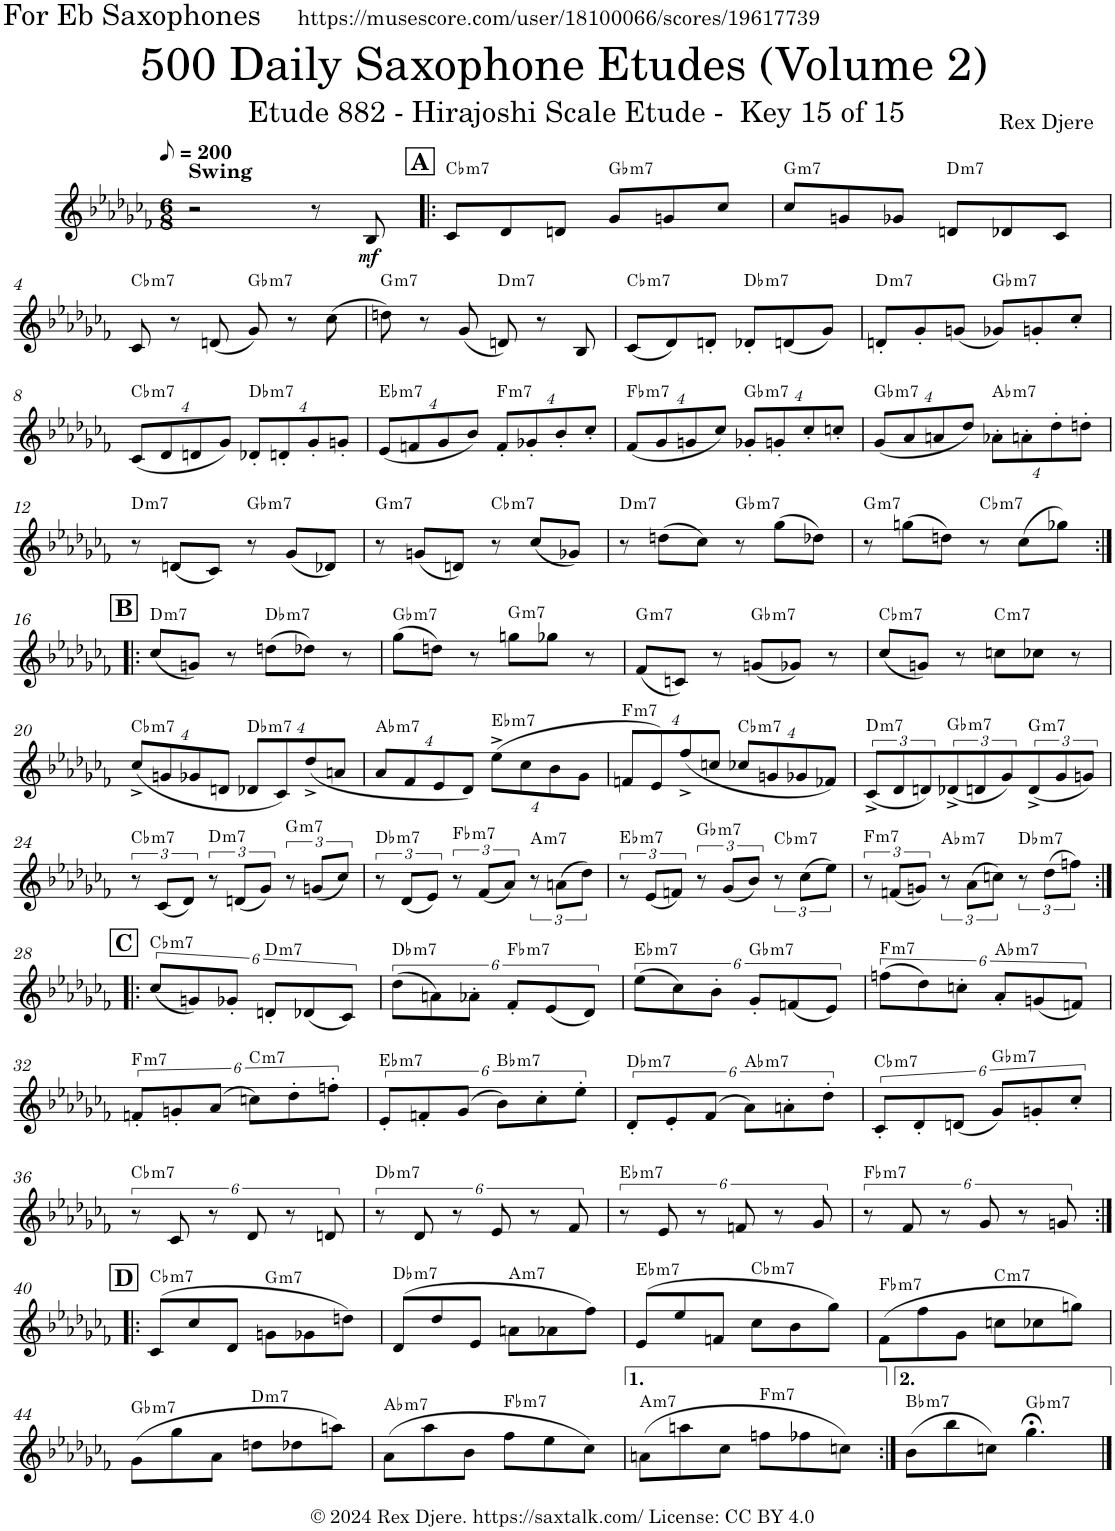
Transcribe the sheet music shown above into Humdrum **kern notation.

**kern	**dynam	**harte
*part1	*part1	*part1
*staff1	*staff1	*
*I"Alto Saxophone	*	*
*I'A. Sax.	*	*
*clefG2	*	*
*Trd5c9	*	*
*k[b-e-a-d-g-c-f-]	*	*
*M6/8	*	*
*MM100	*	*
=1	=1	=1
!LO:TX:a:B:t=Swing	!	!
2r	.	.
8r	.	.
!	!LO:DY:b	!
8B-/	mf	.
!!LO:REH:place=s1:a:B:cj:fs=14:t=A
=2!|:	=2!|:	=2!|:
!	!	!LO:H:kt=m7
8c-/L	.	Cb:min7
8d-/	.	.
8dn/J	.	.
!	!	!LO:H:kt=m7
8g-/L	.	Gb:min7
8gn/	.	.
8cc-/J	.	.
=3	=3	=3
!	!	!LO:H:kt=m7
8cc-/L	.	G:min7
8gn/	.	.
8g-X/J	.	.
!	!	!LO:H:kt=m7
8dn/L	.	D:min7
8d-X/	.	.
8c-/J	.	.
!!LO:LB:g=z
=4	=4	=4
!	!	!LO:H:kt=m7
8c-/	.	Cb:min7
8r	.	.
(8dn/	.	.
!	!	!LO:H:kt=m7
8g-/)	.	Gb:min7
8r	.	.
(8cc-\	.	.
=5	=5	=5
!	!	!LO:H:kt=m7
8ddn\)	.	G:min7
8r	.	.
(8g-/	.	.
!	!	!LO:H:kt=m7
8dn/)	.	D:min7
8r	.	.
8B-/	.	.
=6	=6	=6
!	!	!LO:H:kt=m7
(8c-/L	.	Cb:min7
8d-/)	.	.
8dn'/J	.	.
!	!	!LO:H:kt=m7
8d-X'/L	.	Db:min7
(8dn/	.	.
8g-/J)	.	.
=7	=7	=7
!	!	!LO:H:kt=m7
8dn'/L	.	D:min7
8g-'/	.	.
(8gn/J	.	.
!	!	!LO:H:kt=m7
8g-X/L)	.	Gb:min7
8gn'/	.	.
8cc-'/J	.	.
!!LO:LB:g=z
=8	=8	=8
*Xbrackettup	*	*
!	!	!LO:H:kt=m7
(32%3c-/L	.	Cb:min7
32%3d-/	.	.
32%3dn/	.	.
32%3g-/J)	.	.
!	!	!LO:H:kt=m7
32%3d-X'/L	.	Db:min7
32%3dn'/	.	.
32%3g-'/	.	.
32%3gn'/J	.	.
=9	=9	=9
!	!	!LO:H:kt=m7
(32%3e-/L	.	Eb:min7
32%3fn/	.	.
32%3g-/	.	.
32%3b-/J)	.	.
!	!	!LO:H:kt=m7
32%3f'/L	.	F:min7
32%3g-X'/	.	.
32%3b-'/	.	.
32%3cc-'/J	.	.
=10	=10	=10
!	!	!LO:H:kt=m7
(32%3f-/L	.	Fb:min7
32%3g-/	.	.
32%3gn/	.	.
32%3cc-/J)	.	.
!	!	!LO:H:kt=m7
32%3g-X'/L	.	Gb:min7
32%3gn'/	.	.
32%3cc-'/	.	.
32%3ccn'/J	.	.
=11	=11	=11
!	!	!LO:H:kt=m7
(32%3g-/L	.	Gb:min7
32%3a-/	.	.
32%3an/	.	.
32%3dd-/J)	.	.
!	!	!LO:H:kt=m7
32%3a-X'\L	.	Ab:min7
32%3an'\	.	.
32%3dd-'\	.	.
32%3ddn'\J	.	.
!!LO:LB:g=z
=12	=12	=12
!	!	!LO:H:kt=m7
8r	.	D:min7
(8dn/L	.	.
8c-/J)	.	.
!	!	!LO:H:kt=m7
8r	.	Gb:min7
(8g-/L	.	.
8d-X/J)	.	.
=13	=13	=13
!	!	!LO:H:kt=m7
8r	.	G:min7
(8gn/L	.	.
8dn/J)	.	.
!	!	!LO:H:kt=m7
8r	.	Cb:min7
(8cc-/L	.	.
8g-X/J)	.	.
=14	=14	=14
!	!	!LO:H:kt=m7
8r	.	D:min7
(8ddn\L	.	.
8cc-\J)	.	.
!	!	!LO:H:kt=m7
8r	.	Gb:min7
(8gg-\L	.	.
8dd-X\J)	.	.
=15	=15	=15
!	!	!LO:H:kt=m7
8r	.	G:min7
(8ggn\L	.	.
8ddn\J)	.	.
!	!	!LO:H:kt=m7
8r	.	Cb:min7
(8cc-\L	.	.
8gg-X\J)	.	.
!!LO:LB:g=z
!!LO:REH:place=s1:a:B:cj:fs=14:t=B
=16:|!|:	=16:|!|:	=16:|!|:
!	!	!LO:H:kt=m7
(8cc-/L	.	D:min7
8gn/J)	.	.
8r	.	.
!	!	!LO:H:kt=m7
(8ddn\L	.	Db:min7
8dd-X\J)	.	.
8r	.	.
=17	=17	=17
!	!	!LO:H:kt=m7
(8gg-\L	.	Gb:min7
8ddn\J)	.	.
8r	.	.
!	!	!LO:H:kt=m7
8ggn\L	.	G:min7
8gg-X\J	.	.
8r	.	.
=18	=18	=18
!	!	!LO:H:kt=m7
(8f-/L	.	G:min7
8cn/J)	.	.
8r	.	.
!	!	!LO:H:kt=m7
(8gn/L	.	Gb:min7
8g-X/J)	.	.
8r	.	.
=19	=19	=19
!	!	!LO:H:kt=m7
(8cc-/L	.	Cb:min7
8gn/J)	.	.
8r	.	.
!	!	!LO:H:kt=m7
8ccn\L	.	C:min7
8cc-X\J	.	.
8r	.	.
!!LO:LB:g=z
=20	=20	=20
!	!	!LO:H:kt=m7
(32%3cc-^/L	.	Cb:min7
32%3gn/	.	.
32%3g-X/	.	.
32%3dn/J	.	.
!	!	!LO:H:kt=m7
32%3d-X/L	.	Db:min7
32%3c-/)	.	.
(32%3dd-^/	.	.
32%3an/J	.	.
=21	=21	=21
!	!	!LO:H:kt=m7
32%3a-/L	.	Ab:min7
32%3f-/	.	.
32%3e-/	.	.
32%3d-/J)	.	.
!	!	!LO:H:kt=m7
(32%3ee-^\L	.	Eb:min7
32%3cc-\	.	.
32%3b-\	.	.
32%3g-\J	.	.
=22	=22	=22
!	!	!LO:H:kt=m7
32%3fn/L	.	F:min7
32%3e-/)	.	.
(32%3ff-^/	.	.
32%3ccn/J	.	.
!	!	!LO:H:kt=m7
32%3cc-X/L	.	Cb:min7
32%3gn/	.	.
32%3g-X/	.	.
32%3f-X/J)	.	.
=23	=23	=23
*brackettup	*	*
!	!	!LO:H:kt=m7
(12c-^/L	.	D:min7
12d-/	.	.
12dn/)	.	.
!	!	!LO:H:kt=m7
(12d-X^/	.	Gb:min7
12dn/	.	.
12g-/)	.	.
!	!	!LO:H:kt=m7
(12d^/	.	G:min7
12g-/	.	.
12gn/J)	.	.
!!LO:LB:g=z
=24	=24	=24
!	!	!LO:H:kt=m7
12r	.	Cb:min7
(12c-/L	.	.
12d-/J)	.	.
!	!	!LO:H:kt=m7
12r	.	D:min7
(12dn/L	.	.
12g-/J)	.	.
!	!	!LO:H:kt=m7
12r	.	G:min7
(12gn/L	.	.
12cc-/J)	.	.
=25	=25	=25
!	!	!LO:H:kt=m7
12r	.	Db:min7
(12d-/L	.	.
12e-/J)	.	.
!	!	!LO:H:kt=m7
12r	.	Fb:min7
(12f-/L	.	.
12a-/J)	.	.
!	!	!LO:H:kt=m7
12r	.	A:min7
(12an\L	.	.
12dd-\J)	.	.
=26	=26	=26
!	!	!LO:H:kt=m7
12r	.	Eb:min7
(12e-/L	.	.
12fn/J)	.	.
!	!	!LO:H:kt=m7
12r	.	Gb:min7
(12g-/L	.	.
12b-/J)	.	.
!	!	!LO:H:kt=m7
12r	.	Cb:min7
(12cc-\L	.	.
12ee-\J)	.	.
=27	=27	=27
!	!	!LO:H:kt=m7
12r	.	F:min7
(12fn/L	.	.
12gn/J)	.	.
!	!	!LO:H:kt=m7
12r	.	Ab:min7
(12a-\L	.	.
12ccn\J)	.	.
!	!	!LO:H:kt=m7
12r	.	Db:min7
(12dd-\L	.	.
12ffn\J)	.	.
!!LO:LB:g=z
!!LO:REH:place=s1:a:B:cj:fs=14:t=C
=28:|!|:	=28:|!|:	=28:|!|:
!	!	!LO:H:kt=m7
(8cc-/L	.	Cb:min7
8gn/)	.	.
8g-X'/J	.	.
!	!	!LO:H:kt=m7
8dn'/L	.	D:min7
(8d-X/	.	.
8c-/J)	.	.
=29	=29	=29
!	!	!LO:H:kt=m7
(8dd-\L	.	Db:min7
8an\)	.	.
8a-X'\J	.	.
!	!	!LO:H:kt=m7
8f-'/L	.	Fb:min7
(8e-/	.	.
8d-/J)	.	.
=30	=30	=30
!	!	!LO:H:kt=m7
(8ee-\L	.	Eb:min7
8cc-\)	.	.
8b-'\J	.	.
!	!	!LO:H:kt=m7
8g-'/L	.	Gb:min7
(8fn/	.	.
8e-/J)	.	.
=31	=31	=31
!	!	!LO:H:kt=m7
(8ffn\L	.	F:min7
8dd-\)	.	.
8ccn'\J	.	.
!	!	!LO:H:kt=m7
8a-'/L	.	Ab:min7
(8gn/	.	.
8fn/J)	.	.
!!LO:LB:g=z
=32	=32	=32
!	!	!LO:H:kt=m7
8fn'/L	.	F:min7
8gn'/	.	.
(8a-/J	.	.
!	!	!LO:H:kt=m7
8ccn\L)	.	C:min7
8dd-'\	.	.
8ffn'\J	.	.
=33	=33	=33
!	!	!LO:H:kt=m7
8e-'/L	.	Eb:min7
8fn'/	.	.
(8g-/J	.	.
!	!	!LO:H:kt=m7
8b-\L)	.	Bb:min7
8cc-'\	.	.
8ee-'\J	.	.
=34	=34	=34
!	!	!LO:H:kt=m7
8d-'/L	.	Db:min7
8e-'/	.	.
(8f-/J	.	.
!	!	!LO:H:kt=m7
8a-\L)	.	Ab:min7
8an'\	.	.
8dd-'\J	.	.
=35	=35	=35
!	!	!LO:H:kt=m7
8c-'/L	.	Cb:min7
8d-'/	.	.
(8dn/J	.	.
!	!	!LO:H:kt=m7
8g-/L)	.	Gb:min7
8gn'/	.	.
8cc-'/J	.	.
!!LO:LB:g=z
=36	=36	=36
!	!	!LO:H:kt=m7
8r	.	Cb:min7
8c-/	.	.
8r	.	.
8d-/	.	.
8r	.	.
8dn/	.	.
=37	=37	=37
!	!	!LO:H:kt=m7
8r	.	Db:min7
8d-/	.	.
8r	.	.
8e-/	.	.
8r	.	.
8f-/	.	.
=38	=38	=38
!	!	!LO:H:kt=m7
8r	.	Eb:min7
8e-/	.	.
8r	.	.
8fn/	.	.
8r	.	.
8g-/	.	.
=39	=39	=39
!	!	!LO:H:kt=m7
8r	.	Fb:min7
8f-/	.	.
8r	.	.
8g-/	.	.
8r	.	.
8gn/	.	.
!!LO:LB:g=z
!!LO:REH:place=s1:a:B:cj:fs=14:t=D
=40:|!|:	=40:|!|:	=40:|!|:
!	!	!LO:H:kt=m7
(8c-/L	.	Cb:min7
8cc-/	.	.
8d-/J	.	.
!	!	!LO:H:kt=m7
8gn\L	.	G:min7
8g-X\	.	.
8ddn\J)	.	.
=41	=41	=41
!	!	!LO:H:kt=m7
(8d-/L	.	Db:min7
8dd-/	.	.
8e-/J	.	.
!	!	!LO:H:kt=m7
8an\L	.	A:min7
8a-X\	.	.
8ff-\J)	.	.
=42	=42	=42
!	!	!LO:H:kt=m7
(8e-/L	.	Eb:min7
8ee-/	.	.
8fn/J	.	.
!	!	!LO:H:kt=m7
8cc-\L	.	Cb:min7
8b-\	.	.
8gg-\J)	.	.
=43	=43	=43
!	!	!LO:H:kt=m7
(8f-\L	.	Fb:min7
8ff-\	.	.
8g-\J	.	.
!	!	!LO:H:kt=m7
8ccn\L	.	C:min7
8cc-X\	.	.
8ggn\J)	.	.
!!LO:LB:g=z
=44	=44	=44
!	!	!LO:H:kt=m7
(8g-\L	.	Gb:min7
8gg-\	.	.
8a-\J	.	.
!	!	!LO:H:kt=m7
8ddn\L	.	D:min7
8dd-X\	.	.
8aan\J)	.	.
=45	=45	=45
!	!	!LO:H:kt=m7
(8a-\L	.	Ab:min7
8aa-\	.	.
8b-\J	.	.
!	!	!LO:H:kt=m7
8ff-\L	.	Fb:min7
8ee-\	.	.
8cc-\J)	.	.
=46	=46	=46
!	!	!LO:H:kt=m7
(8an\L	.	A:min7
8aan\	.	.
8cc-\J	.	.
!	!	!LO:H:kt=m7
8ffn\L	.	F:min7
8ff-X\	.	.
8ccn\J)	.	.
=47:|!	=47:|!	=47:|!
!	!	!LO:H:kt=m7
(8b-\L	.	Bb:min7
8bb-\	.	.
8ccn\J)	.	.
!	!	!LO:H:kt=m7
4.gg-;<\	.	Gb:min7
==	==	==
*-	*-	*-
